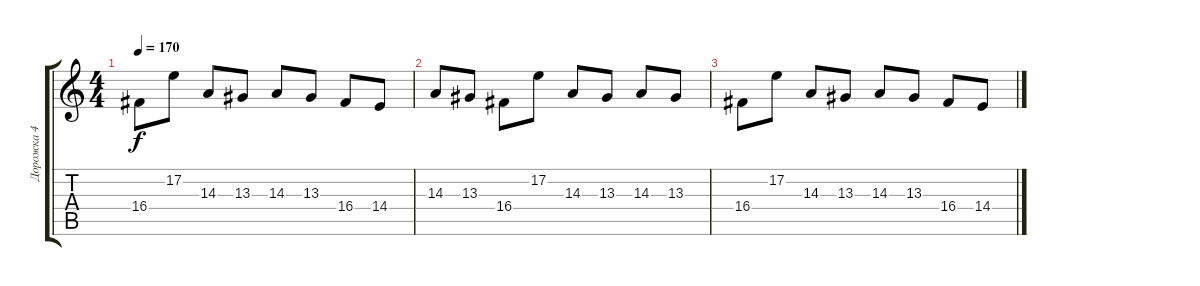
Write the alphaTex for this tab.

\track ("Дорожка 4" "Дорожка 4") {instrument pad1newage}
\staff {score tabs}
\tuning (E4 B3 G3 D3 A2 E2) {hide}
\ts (4 4)
\tempo 170
\clef g2
\ks c
16.4.8{dy f} 17.2.8 14.3.8 13.3.8 14.3.8 13.3.8 16.4.8 14.4.8 |
14.3.8 13.3.8 16.4.8 17.2.8 14.3.8 13.3.8 14.3.8 13.3.8 |
16.4.8 17.2.8 14.3.8 13.3.8 14.3.8 13.3.8 16.4.8 14.4.8
